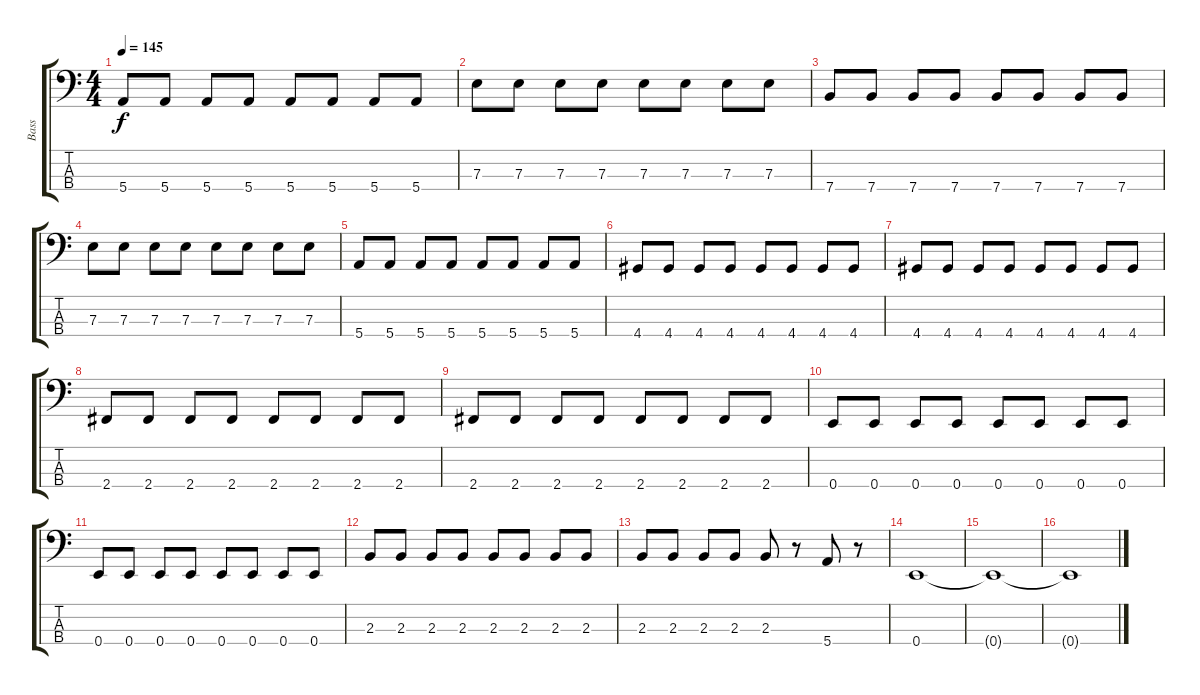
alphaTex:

\track ("Bass" "Bass") {instrument electricbassfinger}
\staff {score tabs}
\tuning (G2 D2 A1 E1) {hide}
\ts (4 4)
\tempo 145
\clef f4
\ks c
5.4.8{dy f} 5.4.8 5.4.8 5.4.8 5.4.8 5.4.8 5.4.8 5.4.8 |
7.3.8 7.3.8 7.3.8 7.3.8 7.3.8 7.3.8 7.3.8 7.3.8 |
7.4.8 7.4.8 7.4.8 7.4.8 7.4.8 7.4.8 7.4.8 7.4.8 |
7.3.8 7.3.8 7.3.8 7.3.8 7.3.8 7.3.8 7.3.8 7.3.8 |
5.4.8 5.4.8 5.4.8 5.4.8 5.4.8 5.4.8 5.4.8 5.4.8 |
4.4.8 4.4.8 4.4.8 4.4.8 4.4.8 4.4.8 4.4.8 4.4.8 |
4.4.8 4.4.8 4.4.8 4.4.8 4.4.8 4.4.8 4.4.8 4.4.8 |
2.4.8 2.4.8 2.4.8 2.4.8 2.4.8 2.4.8 2.4.8 2.4.8 |
2.4.8 2.4.8 2.4.8 2.4.8 2.4.8 2.4.8 2.4.8 2.4.8 |
0.4.8 0.4.8 0.4.8 0.4.8 0.4.8 0.4.8 0.4.8 0.4.8 |
0.4.8 0.4.8 0.4.8 0.4.8 0.4.8 0.4.8 0.4.8 0.4.8 |
2.3.8 2.3.8 2.3.8 2.3.8 2.3.8 2.3.8 2.3.8 2.3.8 |
2.3.8 2.3.8 2.3.8 2.3.8 2.3.8 r.8 5.4.8 r.8 |
0.4.1 |
0.4{t}.1 |
0.4{t}.1
